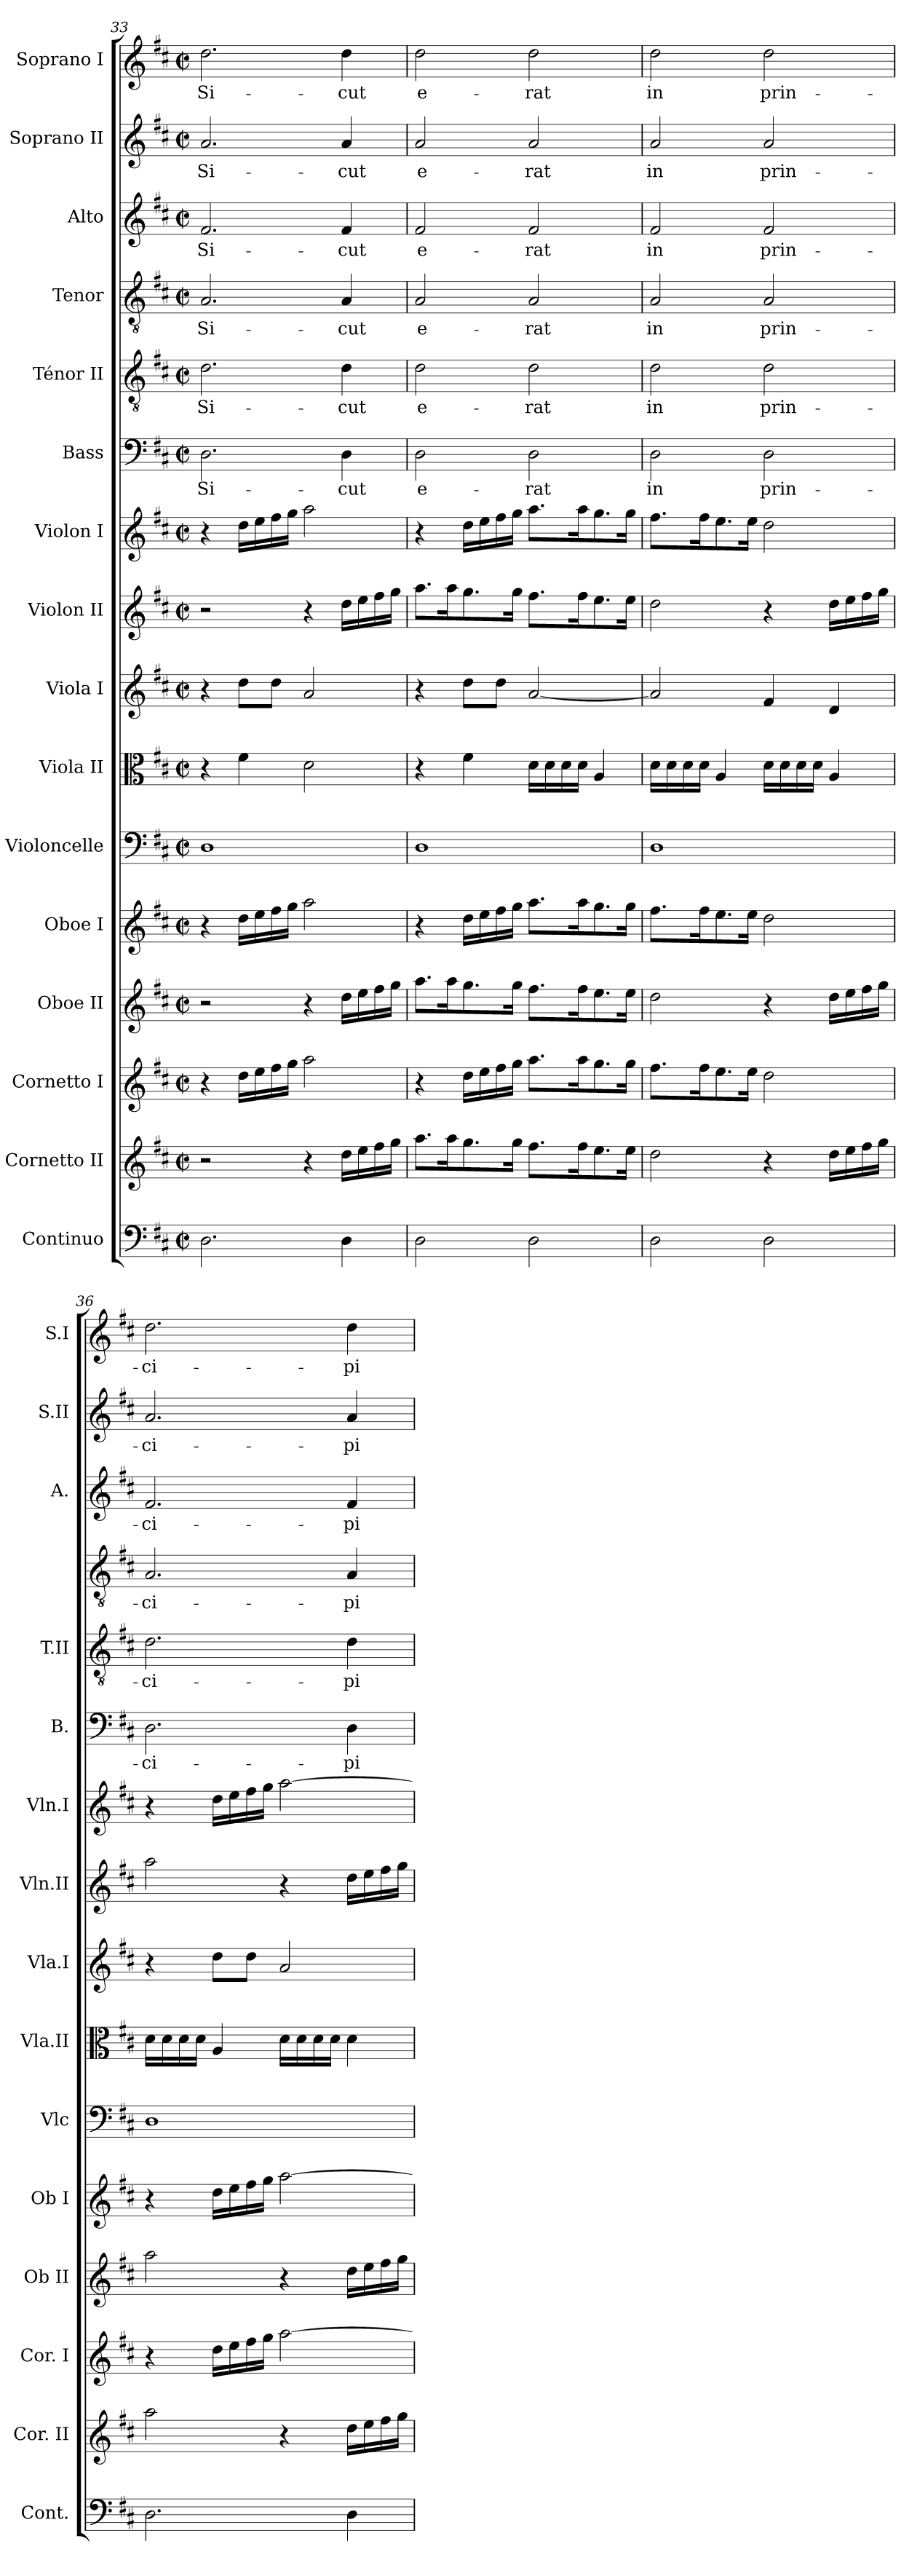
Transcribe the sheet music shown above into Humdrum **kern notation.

**kern	**kern	**kern	**kern	**kern	**kern	**kern	**kern	**kern	**kern	**kern	**text	**kern	**text	**kern	**text	**kern	**text	**kern	**text	**kern	**text
*part16	*part15	*part14	*part13	*part12	*part11	*part10	*part9	*part8	*part7	*part6	*part6	*part5	*part5	*part4	*part4	*part3	*part3	*part2	*part2	*part1	*part1
*staff16	*staff15	*staff14	*staff13	*staff12	*staff11	*staff10	*staff9	*staff8	*staff7	*staff6	*staff6	*staff5	*staff5	*staff4	*staff4	*staff3	*staff3	*staff2	*staff2	*staff1	*staff1
*I"Continuo	*I"Cornetto II	*I"Cornetto I	*I"Oboe II	*I"Oboe I	*I"Violoncelle	*I"Viola II	*I"Viola I	*I"Violon II	*I"Violon I	*I"Bass	*	*I"Ténor II	*	*I"Tenor	*	*I"Alto	*	*I"Soprano II	*	*I"Soprano I	*
*I'Cont.	*I'Cor. II	*I'Cor. I	*I'Ob II	*I'Ob I	*I'Vlc	*I'Vla.II	*I'Vla.I	*I'Vln.II	*I'Vln.I	*I'B.	*	*I'T.II	*	*	*	*I'A.	*	*I'S.II	*	*I'S.I	*
!!LO:PB:g=z
*clefF4	*clefG2	*clefG2	*clefG2	*clefG2	*clefF4	*clefC3	*clefG2	*clefG2	*clefG2	*clefF4	*	*clefGv2	*	*clefGv2	*	*clefG2	*	*clefG2	*	*clefG2	*
*k[f#c#]	*k[f#c#]	*k[f#c#]	*k[f#c#]	*k[f#c#]	*k[f#c#]	*k[f#c#]	*k[f#c#]	*k[f#c#]	*k[f#c#]	*k[f#c#]	*	*k[f#c#]	*	*k[f#c#]	*	*k[f#c#]	*	*k[f#c#]	*	*k[f#c#]	*
*M2/2	*M2/2	*M2/2	*M2/2	*M2/2	*M2/2	*M2/2	*M2/2	*M2/2	*M2/2	*M2/2	*	*M2/2	*	*M2/2	*	*M2/2	*	*M2/2	*	*M2/2	*
*met(c|)	*met(c|)	*met(c|)	*met(c|)	*met(c|)	*met(c|)	*met(c|)	*met(c|)	*met(c|)	*met(c|)	*met(c|)	*	*met(c|)	*	*met(c|)	*	*met(c|)	*	*met(c|)	*	*met(c|)	*
*MM120	*MM120	*MM120	*MM120	*MM120	*MM120	*MM120	*MM120	*MM120	*MM120	*MM120	*	*MM120	*	*MM120	*	*MM120	*	*MM120	*	*MM120	*
=33	=33	=33	=33	=33	=33	=33	=33	=33	=33	=33	=33	=33	=33	=33	=33	=33	=33	=33	=33	=33	=33
!	!	!	!	!	!	!	!	!	!	!	!LO:LY:b	!	!LO:LY:b	!	!LO:LY:b	!	!LO:LY:b	!	!LO:LY:b	!	!LO:LY:b
2.D\	2r	4r	2r	4r	1D	4r	4r	2r	4r	2.D\	Si-	2.d\	Si-	2.A/	Si-	2.f#/	Si-	2.a/	Si-	2.dd\	Si-
.	.	16dd\LL	.	16dd\LL	.	4f#\	8dd\L	.	16dd\LL	.	.	.	.	.	.	.	.	.	.	.	.
.	.	16ee\	.	16ee\	.	.	.	.	16ee\	.	.	.	.	.	.	.	.	.	.	.	.
.	.	16ff#\	.	16ff#\	.	.	8dd\J	.	16ff#\	.	.	.	.	.	.	.	.	.	.	.	.
.	.	16gg\JJ	.	16gg\JJ	.	.	.	.	16gg\JJ	.	.	.	.	.	.	.	.	.	.	.	.
.	4r	2aa\	4r	2aa\	.	2d\	2a/	4r	2aa\	.	.	.	.	.	.	.	.	.	.	.	.
!	!	!	!	!	!	!	!	!	!	!	!LO:LY:b	!	!LO:LY:b	!	!LO:LY:b	!	!LO:LY:b	!	!LO:LY:b	!	!LO:LY:b
4D\	16dd\LL	.	16dd\LL	.	.	.	.	16dd\LL	.	4D\	-cut	4d\	-cut	4A/	-cut	4f#/	-cut	4a/	-cut	4dd\	-cut
.	16ee\	.	16ee\	.	.	.	.	16ee\	.	.	.	.	.	.	.	.	.	.	.	.	.
.	16ff#\	.	16ff#\	.	.	.	.	16ff#\	.	.	.	.	.	.	.	.	.	.	.	.	.
.	16gg\JJ	.	16gg\JJ	.	.	.	.	16gg\JJ	.	.	.	.	.	.	.	.	.	.	.	.	.
=34	=34	=34	=34	=34	=34	=34	=34	=34	=34	=34	=34	=34	=34	=34	=34	=34	=34	=34	=34	=34	=34
!	!	!	!	!	!	!	!	!	!	!	!LO:LY:b	!	!LO:LY:b	!	!LO:LY:b	!	!LO:LY:b	!	!LO:LY:b	!	!LO:LY:b
2D\	8.aa\L	4r	8.aa\L	4r	1D	4r	4r	8.aa\L	4r	2D\	e-	2d\	e-	2A/	e-	2f#/	e-	2a/	e-	2dd\	e-
.	16aa\K	.	16aa\K	.	.	.	.	16aa\K	.	.	.	.	.	.	.	.	.	.	.	.	.
.	8.gg\	16dd\LL	8.gg\	16dd\LL	.	4f#\	8dd\L	8.gg\	16dd\LL	.	.	.	.	.	.	.	.	.	.	.	.
.	.	16ee\	.	16ee\	.	.	.	.	16ee\	.	.	.	.	.	.	.	.	.	.	.	.
.	.	16ff#\	.	16ff#\	.	.	8dd\J	.	16ff#\	.	.	.	.	.	.	.	.	.	.	.	.
.	16gg\Jk	16gg\JJ	16gg\Jk	16gg\JJ	.	.	.	16gg\Jk	16gg\JJ	.	.	.	.	.	.	.	.	.	.	.	.
!	!	!	!	!	!	!	!	!	!	!	!LO:LY:b	!	!LO:LY:b	!	!LO:LY:b	!	!LO:LY:b	!	!LO:LY:b	!	!LO:LY:b
2D\	8.ff#\L	8.aa\L	8.ff#\L	8.aa\L	.	16d\LL	[2a/	8.ff#\L	8.aa\L	2D\	-rat	2d\	-rat	2A/	-rat	2f#/	-rat	2a/	-rat	2dd\	-rat
.	.	.	.	.	.	16d\	.	.	.	.	.	.	.	.	.	.	.	.	.	.	.
.	.	.	.	.	.	16d\	.	.	.	.	.	.	.	.	.	.	.	.	.	.	.
.	16ff#\K	16aa\K	16ff#\K	16aa\K	.	16d\JJ	.	16ff#\K	16aa\K	.	.	.	.	.	.	.	.	.	.	.	.
.	8.ee\	8.gg\	8.ee\	8.gg\	.	4A/	.	8.ee\	8.gg\	.	.	.	.	.	.	.	.	.	.	.	.
.	16ee\Jk	16gg\Jk	16ee\Jk	16gg\Jk	.	.	.	16ee\Jk	16gg\Jk	.	.	.	.	.	.	.	.	.	.	.	.
=35	=35	=35	=35	=35	=35	=35	=35	=35	=35	=35	=35	=35	=35	=35	=35	=35	=35	=35	=35	=35	=35
!	!	!	!	!	!	!	!	!	!	!	!LO:LY:b	!	!LO:LY:b	!	!LO:LY:b	!	!LO:LY:b	!	!LO:LY:b	!	!LO:LY:b
2D\	2dd\	8.ff#\L	2dd\	8.ff#\L	1D	16d\LL	2a/]	2dd\	8.ff#\L	2D\	in	2d\	in	2A/	in	2f#/	in	2a/	in	2dd\	in
.	.	.	.	.	.	16d\	.	.	.	.	.	.	.	.	.	.	.	.	.	.	.
.	.	.	.	.	.	16d\	.	.	.	.	.	.	.	.	.	.	.	.	.	.	.
.	.	16ff#\K	.	16ff#\K	.	16d\JJ	.	.	16ff#\K	.	.	.	.	.	.	.	.	.	.	.	.
.	.	8.ee\	.	8.ee\	.	4A/	.	.	8.ee\	.	.	.	.	.	.	.	.	.	.	.	.
.	.	16ee\Jk	.	16ee\Jk	.	.	.	.	16ee\Jk	.	.	.	.	.	.	.	.	.	.	.	.
!	!	!	!	!	!	!	!	!	!	!	!LO:LY:b	!	!LO:LY:b	!	!LO:LY:b	!	!LO:LY:b	!	!LO:LY:b	!	!LO:LY:b
2D\	4r	2dd\	4r	2dd\	.	16d\LL	4f#/	4r	2dd\	2D\	prin-	2d\	prin-	2A/	prin-	2f#/	prin-	2a/	prin-	2dd\	prin-
.	.	.	.	.	.	16d\	.	.	.	.	.	.	.	.	.	.	.	.	.	.	.
.	.	.	.	.	.	16d\	.	.	.	.	.	.	.	.	.	.	.	.	.	.	.
.	.	.	.	.	.	16d\JJ	.	.	.	.	.	.	.	.	.	.	.	.	.	.	.
.	16dd\LL	.	16dd\LL	.	.	4A/	4d/	16dd\LL	.	.	.	.	.	.	.	.	.	.	.	.	.
.	16ee\	.	16ee\	.	.	.	.	16ee\	.	.	.	.	.	.	.	.	.	.	.	.	.
.	16ff#\	.	16ff#\	.	.	.	.	16ff#\	.	.	.	.	.	.	.	.	.	.	.	.	.
.	16gg\JJ	.	16gg\JJ	.	.	.	.	16gg\JJ	.	.	.	.	.	.	.	.	.	.	.	.	.
=36	=36	=36	=36	=36	=36	=36	=36	=36	=36	=36	=36	=36	=36	=36	=36	=36	=36	=36	=36	=36	=36
!	!	!	!	!	!	!	!	!	!	!	!LO:LY:b	!	!LO:LY:b	!	!LO:LY:b	!	!LO:LY:b	!	!LO:LY:b	!	!LO:LY:b
2.D\	2aa\	4r	2aa\	4r	1D	16d\LL	4r	2aa\	4r	2.D\	-ci-	2.d\	-ci-	2.A/	-ci-	2.f#/	-ci-	2.a/	-ci-	2.dd\	-ci-
.	.	.	.	.	.	16d\	.	.	.	.	.	.	.	.	.	.	.	.	.	.	.
.	.	.	.	.	.	16d\	.	.	.	.	.	.	.	.	.	.	.	.	.	.	.
.	.	.	.	.	.	16d\JJ	.	.	.	.	.	.	.	.	.	.	.	.	.	.	.
.	.	16dd\LL	.	16dd\LL	.	4A/	8dd\L	.	16dd\LL	.	.	.	.	.	.	.	.	.	.	.	.
.	.	16ee\	.	16ee\	.	.	.	.	16ee\	.	.	.	.	.	.	.	.	.	.	.	.
.	.	16ff#\	.	16ff#\	.	.	8dd\J	.	16ff#\	.	.	.	.	.	.	.	.	.	.	.	.
.	.	16gg\JJ	.	16gg\JJ	.	.	.	.	16gg\JJ	.	.	.	.	.	.	.	.	.	.	.	.
.	4r	[2aa\	4r	[2aa\	.	16d\LL	2a/	4r	[2aa\	.	.	.	.	.	.	.	.	.	.	.	.
.	.	.	.	.	.	16d\	.	.	.	.	.	.	.	.	.	.	.	.	.	.	.
.	.	.	.	.	.	16d\	.	.	.	.	.	.	.	.	.	.	.	.	.	.	.
.	.	.	.	.	.	16d\JJ	.	.	.	.	.	.	.	.	.	.	.	.	.	.	.
!	!	!	!	!	!	!	!	!	!	!	!LO:LY:b	!	!LO:LY:b	!	!LO:LY:b	!	!LO:LY:b	!	!LO:LY:b	!	!LO:LY:b
4D\	16dd\LL	.	16dd\LL	.	.	4d\	.	16dd\LL	.	4D\	-pi-	4d\	-pi-	4A/	-pi-	4f#/	-pi-	4a/	-pi-	4dd\	-pi-
.	16ee\	.	16ee\	.	.	.	.	16ee\	.	.	.	.	.	.	.	.	.	.	.	.	.
.	16ff#\	.	16ff#\	.	.	.	.	16ff#\	.	.	.	.	.	.	.	.	.	.	.	.	.
.	16gg\JJ	.	16gg\JJ	.	.	.	.	16gg\JJ	.	.	.	.	.	.	.	.	.	.	.	.	.
=	=	=	=	=	=	=	=	=	=	=	=	=	=	=	=	=	=	=	=	=	=
*-	*-	*-	*-	*-	*-	*-	*-	*-	*-	*-	*-	*-	*-	*-	*-	*-	*-	*-	*-	*-	*-
